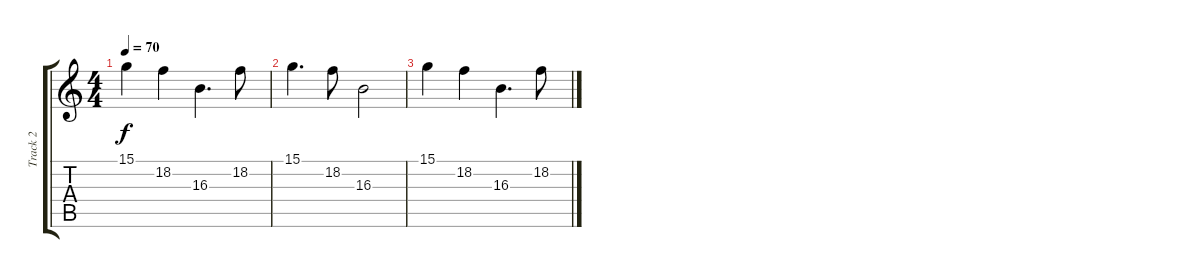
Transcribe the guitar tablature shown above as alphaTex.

\track ("Track 2" "Track 2") {instrument honkytonkpiano}
\staff {score tabs}
\tuning (E4 B3 G3 D3 A2 E2) {hide}
\ts (4 4)
\tempo 70
\clef g2
\ks c
15.1.4{dy f} 18.2.4 16.3.4{d} 18.2.8 |
15.1.4{d} 18.2.8 16.3.2 |
15.1.4 18.2.4 16.3.4{d} 18.2.8
